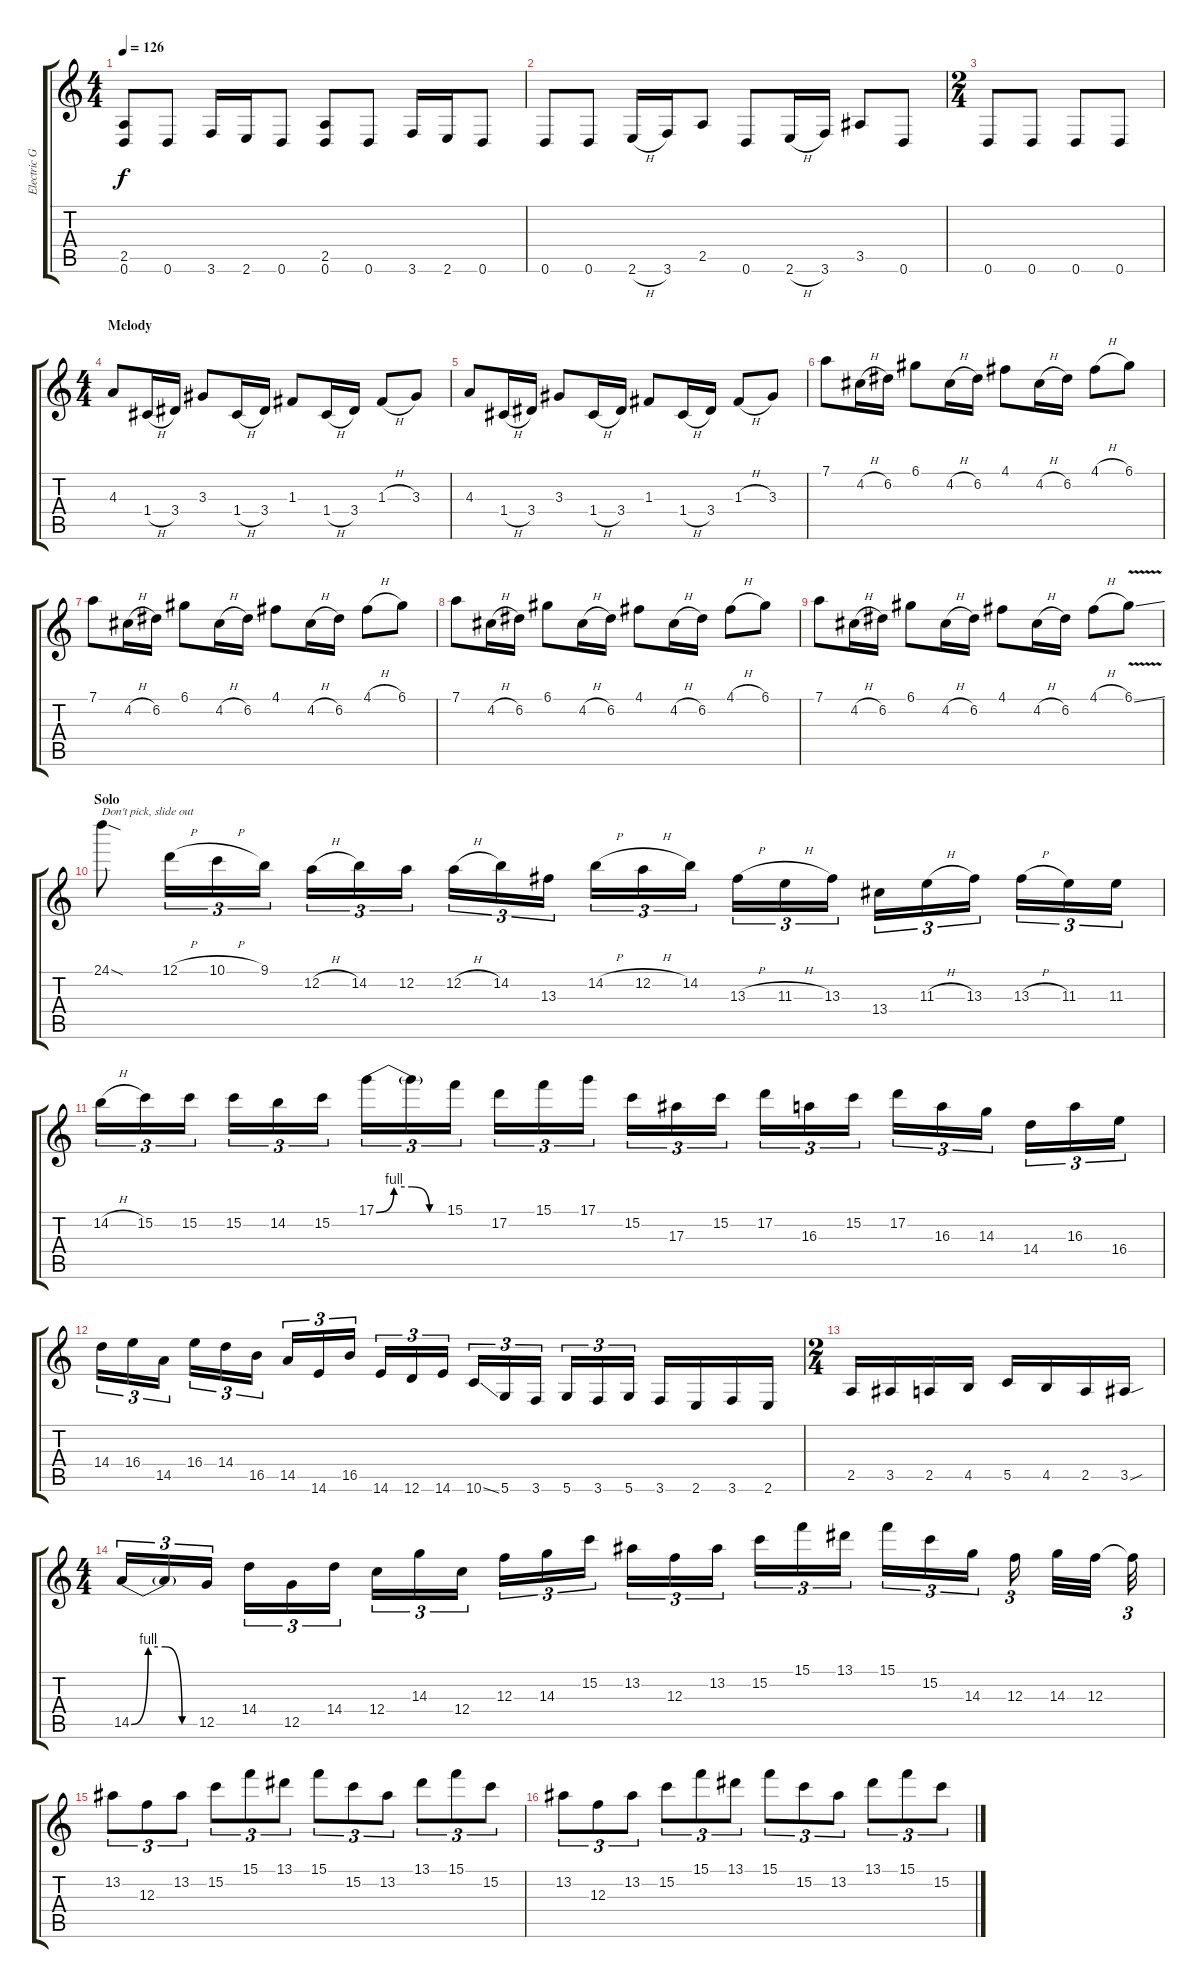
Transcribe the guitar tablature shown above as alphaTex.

\track ("Electric Guitar" "Electric G") {instrument distortionguitar}
\staff {score tabs}
\tuning (D4 A3 F3 C3 G2 D2) {hide}
\ts (4 4)
\tempo 126
\clef g2
\ks c
(2.5 0.6).8{dy f} 0.6.8 3.6.16 2.6.16 0.6.8 (2.5 0.6).8 0.6.8 3.6.16 2.6.16 0.6.8 |
0.6.8 0.6.8 2.6{h}.16 3.6.16 2.5.8 0.6.8 2.6{h}.16 3.6.16 3.5.8 0.6.8 |
\ts (2 4)
0.6.8 0.6.8 0.6.8 0.6.8 |
\ts (4 4)
\section ("" "Melody")
4.3.8 1.4{h}.16 3.4.16 3.3.8 1.4{h}.16 3.4.16 1.3.8 1.4{h}.16 3.4.16 1.3{h}.8 3.3.8 |
4.3.8 1.4{h}.16 3.4.16 3.3.8 1.4{h}.16 3.4.16 1.3.8 1.4{h}.16 3.4.16 1.3{h}.8 3.3.8 |
7.1.8 4.2{h}.16 6.2.16 6.1.8 4.2{h}.16 6.2.16 4.1.8 4.2{h}.16 6.2.16 4.1{h}.8 6.1.8 |
7.1.8 4.2{h}.16 6.2.16 6.1.8 4.2{h}.16 6.2.16 4.1.8 4.2{h}.16 6.2.16 4.1{h}.8 6.1.8 |
7.1.8 4.2{h}.16 6.2.16 6.1.8 4.2{h}.16 6.2.16 4.1.8 4.2{h}.16 6.2.16 4.1{h}.8 6.1.8 |
7.1.8 4.2{h}.16 6.2.16 6.1.8 4.2{h}.16 6.2.16 4.1.8 4.2{h}.16 6.2.16 4.1{h}.8 6.1{v ss}.8 |
\section ("" "Solo")
24.1{sod}.8{txt "Don't pick, slide out"} 12.1{h}.16{tu (3 2)} 10.1{h}.16{tu (3 2)} 9.1.16{tu (3 2)} 12.2{h}.16{tu (3 2)} 14.2.16{tu (3 2)} 12.2.16{tu (3 2)} 12.2{h}.16{tu (3 2)} 14.2.16{tu (3 2)} 13.3.16{tu (3 2)} 14.2{h}.16{tu (3 2)} 12.2{h}.16{tu (3 2)} 14.2.16{tu (3 2)} 13.3{h}.16{tu (3 2)} 11.3{h}.16{tu (3 2)} 13.3.16{tu (3 2)} 13.4.16{tu (3 2)} 11.3{h}.16{tu (3 2)} 13.3.16{tu (3 2)} 13.3{h}.16{tu (3 2)} 11.3.16{tu (3 2)} 11.3.16{tu (3 2)} |
14.2{h}.16{tu (3 2)} 15.2.16{tu (3 2)} 15.2.16{tu (3 2)} 15.2.16{tu (3 2)} 14.2.16{tu (3 2)} 15.2.16{tu (3 2)} 17.1{be (custom 0 0 15 4 30 4 45 0 60 0)}.16{tu (3 2)} 17.1{t}.16{tu (3 2)} 15.1.16{tu (3 2)} 17.2.16{tu (3 2)} 15.1.16{tu (3 2)} 17.1.16{tu (3 2)} 15.2.16{tu (3 2)} 17.3.16{tu (3 2)} 15.2.16{tu (3 2)} 17.2.16{tu (3 2)} 16.3.16{tu (3 2)} 15.2.16{tu (3 2)} 17.2.16{tu (3 2)} 16.3.16{tu (3 2)} 14.3.16{tu (3 2)} 14.4.16{tu (3 2)} 16.3.16{tu (3 2)} 16.4.16{tu (3 2)} |
14.4.16{tu (3 2)} 16.4.16{tu (3 2)} 14.5.16{tu (3 2)} 16.4.16{tu (3 2)} 14.4.16{tu (3 2)} 16.5.16{tu (3 2)} 14.5.16{tu (3 2)} 14.6.16{tu (3 2)} 16.5.16{tu (3 2)} 14.6.16{tu (3 2)} 12.6.16{tu (3 2)} 14.6.16{tu (3 2)} 10.6{ss}.16{tu (3 2)} 5.6.16{tu (3 2)} 3.6.16{tu (3 2)} 5.6.16{tu (3 2)} 3.6.16{tu (3 2)} 5.6.16{tu (3 2)} 3.6.16 2.6.16 3.6.16 2.6.16 |
\ts (2 4)
2.5.16 3.5.16 2.5.16 4.5.16 5.5.16 4.5.16 2.5.16 3.5{sou}.16 |
\ts (4 4)
14.5{be (custom 0 0 15 4 30 4 45 0 60 0)}.16{tu (3 2)} 14.5{t}.16{tu (3 2)} 12.5.16{tu (3 2)} 14.4.16{tu (3 2)} 12.5.16{tu (3 2)} 14.4.16{tu (3 2)} 12.4.16{tu (3 2)} 14.3.16{tu (3 2)} 12.4.16{tu (3 2)} 12.3.16{tu (3 2)} 14.3.16{tu (3 2)} 15.2.16{tu (3 2)} 13.2.16{tu (3 2)} 12.3.16{tu (3 2)} 13.2.16{tu (3 2)} 15.2.16{tu (3 2)} 15.1.16{tu (3 2)} 13.1.16{tu (3 2)} 15.1.16{tu (3 2)} 15.2.16{tu (3 2)} 14.3.16{tu (3 2)} 12.3.16{tu (3 2)} 14.3.32 12.3.32 12.3{t}.32{tu (3 2)} |
13.2.8{tu (3 2)} 12.3.8{tu (3 2)} 13.2.8{tu (3 2)} 15.2.8{tu (3 2)} 15.1.8{tu (3 2)} 13.1.8{tu (3 2)} 15.1.8{tu (3 2)} 15.2.8{tu (3 2)} 13.2.8{tu (3 2)} 13.1.8{tu (3 2)} 15.1.8{tu (3 2)} 15.2.8{tu (3 2)} |
13.2.8{tu (3 2)} 12.3.8{tu (3 2)} 13.2.8{tu (3 2)} 15.2.8{tu (3 2)} 15.1.8{tu (3 2)} 13.1.8{tu (3 2)} 15.1.8{tu (3 2)} 15.2.8{tu (3 2)} 13.2.8{tu (3 2)} 13.1.8{tu (3 2)} 15.1.8{tu (3 2)} 15.2.8{tu (3 2)}
